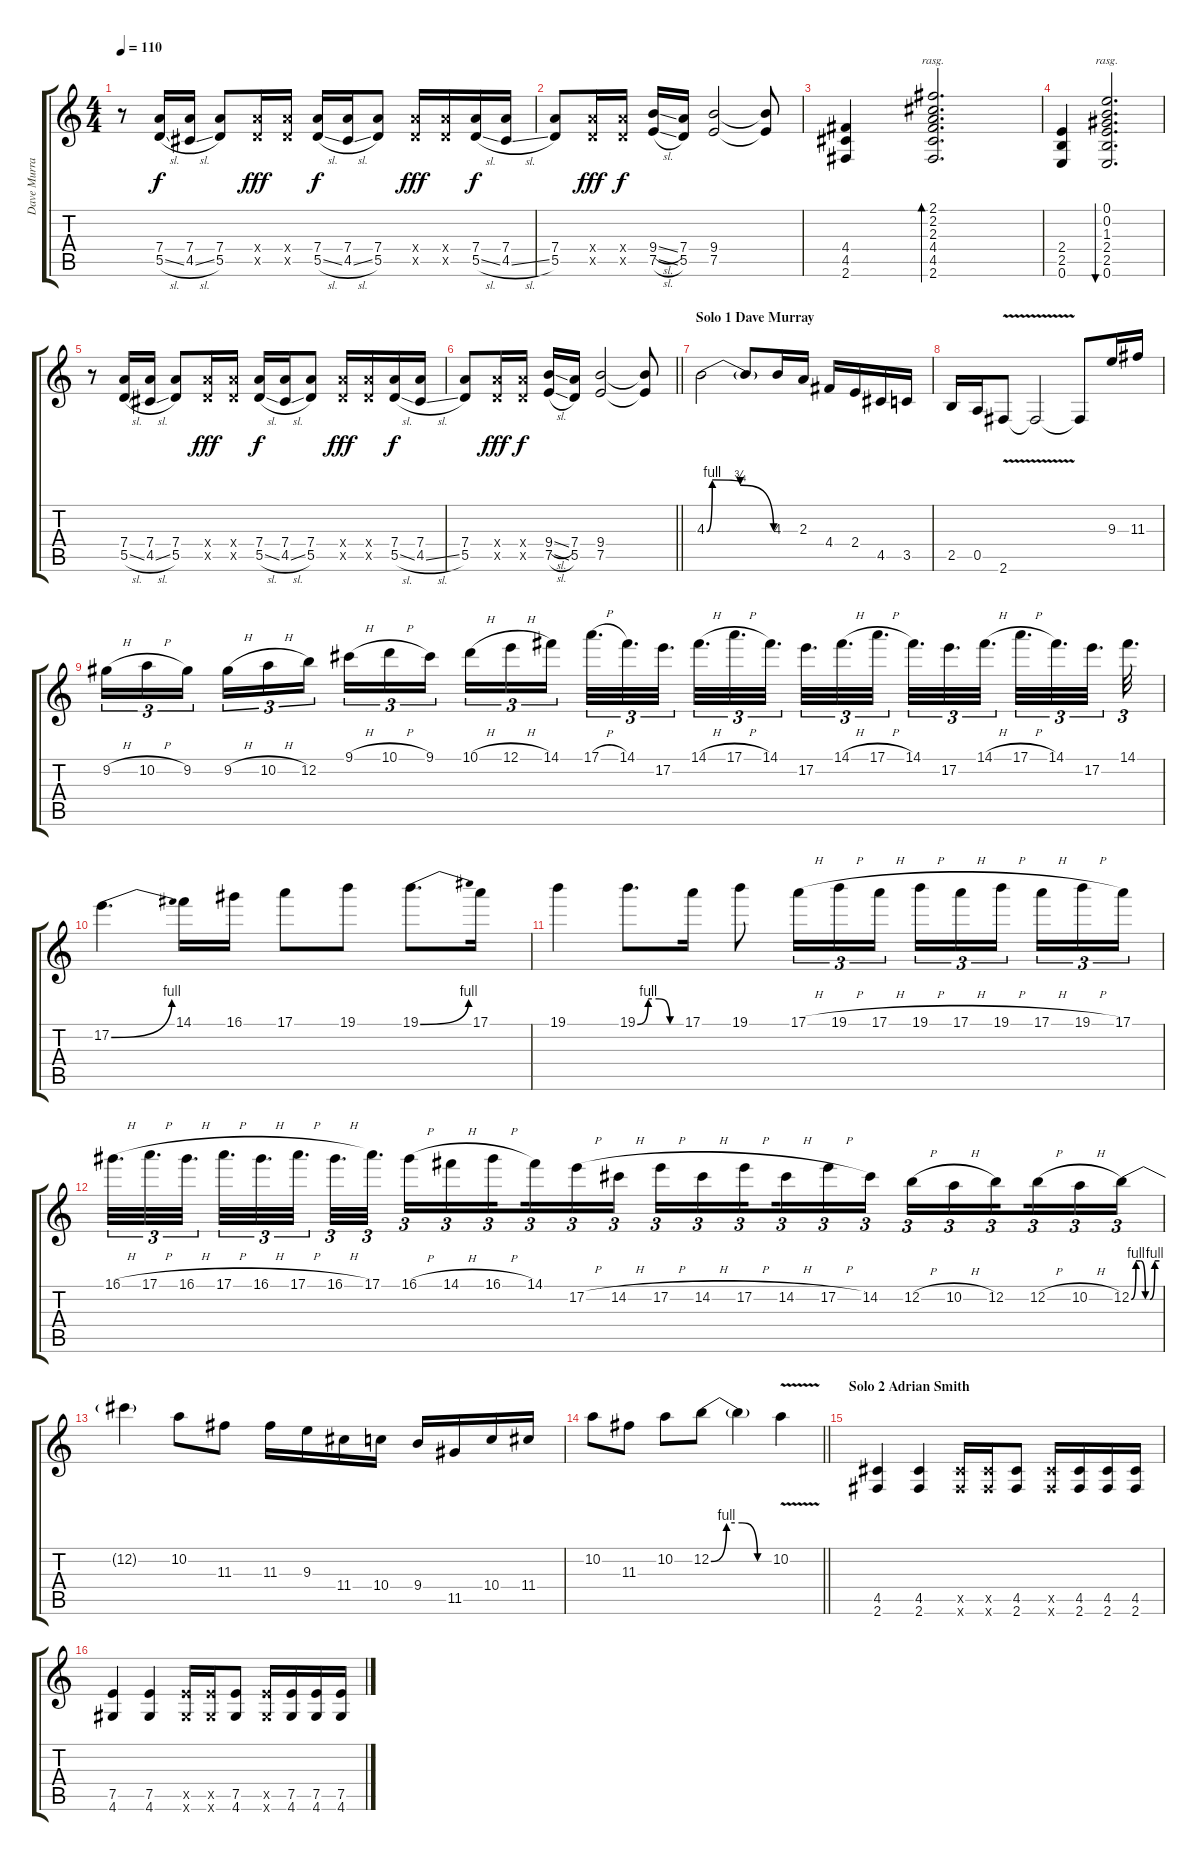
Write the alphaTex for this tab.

\track ("Dave Murray" "Dave Murra") {instrument overdrivenguitar}
\staff {score tabs}
\tuning (E4 B3 G3 D3 A2 E2) {hide}
\ts (4 4)
\tempo 110
\clef g2
\ks c
r.8{dy f} (7.4 5.5{sl}).16 (7.4 4.5{sl}).16 (7.4 5.5).8 (7.4{x} 5.5{x}).16{dy fff} (7.4{x} 5.5{x}).16 (7.4 5.5{sl}).16{dy f} (7.4 4.5{sl}).16 (7.4 5.5).8 (7.4{x} 5.5{x}).16{dy fff} (7.4{x} 5.5{x}).16 (7.4 5.5{sl}).16{dy f} (7.4 4.5{sl}).16 |
(7.4 5.5).8 (7.4{x} 5.5{x}).16{dy fff} (7.4{x} 5.5{x}).16{dy f} (9.4{sl} 7.5{sl}).16 (7.4 5.5).16 (9.4 7.5).2 (9.4{t} 7.5{t}).8 |
(4.4 4.5 2.6).4 (2.1 2.2 2.3 4.4 4.5 2.6).2{d bd 240 rasg ii} |
(2.4 2.5 0.6).4 (0.1 0.2 1.3 2.4 2.5 0.6).2{d bu 240 rasg ii} |
r.8 (7.4 5.5{sl}).16 (7.4 4.5{sl}).16 (7.4 5.5).8 (7.4{x} 5.5{x}).16{dy fff} (7.4{x} 5.5{x}).16 (7.4 5.5{sl}).16{dy f} (7.4 4.5{sl}).16 (7.4 5.5).8 (7.4{x} 5.5{x}).16{dy fff} (7.4{x} 5.5{x}).16 (7.4 5.5{sl}).16{dy f} (7.4 4.5{sl}).16 |
\barLineRight lightlight
(7.4 5.5).8 (7.4{x} 5.5{x}).16{dy fff} (7.4{x} 5.5{x}).16{dy f} (9.4{sl} 7.5{sl}).16 (7.4 5.5).16 (9.4 7.5).2 (9.4{t} 7.5{t}).8 |
\section ("" "Solo 1 Dave Murray")
4.3{be (custom 0 0 5 4 30 3 60 0)}.2{volume 16} 4.3{t}.8 4.3.16 2.3.16 4.4.16 2.4.16 4.5.16 3.5.16 |
2.5.16 0.5.16 2.6{v}.8 2.6{t}.2 2.6{t}.8 9.3.16 11.3.16 |
9.2{h}.16{tu (3 2)} 10.2{h}.16{tu (3 2)} 9.2.16{tu (3 2) beam splitsecondary} 9.2{h}.16{tu (3 2)} 10.2{h}.16{tu (3 2)} 12.2.16{tu (3 2)} 9.1{h}.16{tu (3 2)} 10.1{h}.16{tu (3 2)} 9.1.16{tu (3 2) beam splitsecondary} 10.1{h}.16{tu (3 2)} 12.1{h}.16{tu (3 2)} 14.1.16{tu (3 2)} 17.1{h}.32{d tu (3 2)} 14.1.32{d tu (3 2)} 17.2.32{d tu (3 2)} 14.1{h}.32{d tu (3 2)} 17.1{h}.32{d tu (3 2)} 14.1.32{d tu (3 2)} 17.2.32{d tu (3 2)} 14.1{h}.32{d tu (3 2)} 17.1{h}.32{d tu (3 2)} 14.1.32{d tu (3 2)} 17.2.32{d tu (3 2)} 14.1{h}.32{d tu (3 2)} 17.1{h}.32{d tu (3 2)} 14.1.32{d tu (3 2)} 17.2.32{d tu (3 2)} 14.1.32{d tu (3 2)} |
17.2{be (bend 0 0 60 4)}.4{d} 14.1.16 16.1.16 17.1.8 19.1.8 19.1{be (bend 0 0 60 4)}.8{d} 17.1.16 |
19.1.4 19.1{be (custom 0 0 15 4 30 4 45 0 60 0)}.8{d} 17.1.16 19.1.8 17.1{h}.16{tu (3 2)} 19.1{h}.16{tu (3 2)} 17.1{h}.16{tu (3 2)} 19.1{h}.16{tu (3 2)} 17.1{h}.16{tu (3 2)} 19.1{h}.16{tu (3 2) beam splitsecondary} 17.1{h}.16{tu (3 2)} 19.1{h}.16{tu (3 2)} 17.1.16{tu (3 2)} |
16.1{h}.32{d tu (3 2)} 17.1{h}.32{d tu (3 2)} 16.1{h}.32{d tu (3 2)} 17.1{h}.32{d tu (3 2)} 16.1{h}.32{d tu (3 2)} 17.1{h}.32{d tu (3 2)} 16.1{h}.32{d tu (3 2)} 17.1.32{d tu (3 2)} 16.1{h}.16{tu (3 2)} 14.1{h}.16{tu (3 2)} 16.1{h}.16{tu (3 2) beam splitsecondary} 14.1.16{tu (3 2)} 17.2{h}.16{tu (3 2)} 14.2{h}.16{tu (3 2)} 17.2{h}.16{tu (3 2)} 14.2{h}.16{tu (3 2)} 17.2{h}.16{tu (3 2) beam splitsecondary} 14.2{h}.16{tu (3 2)} 17.2{h}.16{tu (3 2)} 14.2.16{tu (3 2)} 12.2{h}.16{tu (3 2)} 10.2{h}.16{tu (3 2)} 12.2.16{tu (3 2) beam splitsecondary} 12.2{h}.16{tu (3 2)} 10.2{h}.16{tu (3 2)} 12.2{be (custom 0 0 10 4 20 4 30 0 40 0 50 4 60 4)}.16{tu (3 2)} |
12.2{t}.4 10.2.8 11.3.8 11.3.16 9.3.16 11.4.16 10.4.16 9.4.16 11.5.16 10.4.16 11.4.16 |
\barLineRight lightlight
10.2.8 11.3.8 10.2.8 12.2{be (custom 0 0 15 4 30 4 45 0 60 0)}.8 12.2{t}.4 10.2{v}.4 |
\section ("" "Solo 2 Adrian Smith")
(4.5 2.6).4{volume 11} (4.5 2.6).4 (4.5{x} 2.6{x}).16 (4.5{x} 2.6{x}).16 (4.5 2.6).8 (4.5{x} 2.6{x}).16 (4.5 2.6).16 (4.5 2.6).16 (4.5 2.6).16 |
(7.5 4.6).4 (7.5 4.6).4 (7.5{x} 4.6{x}).16 (7.5{x} 4.6{x}).16 (7.5 4.6).8 (7.5{x} 4.6{x}).16 (7.5 4.6).16 (7.5 4.6).16 (7.5 4.6).16
